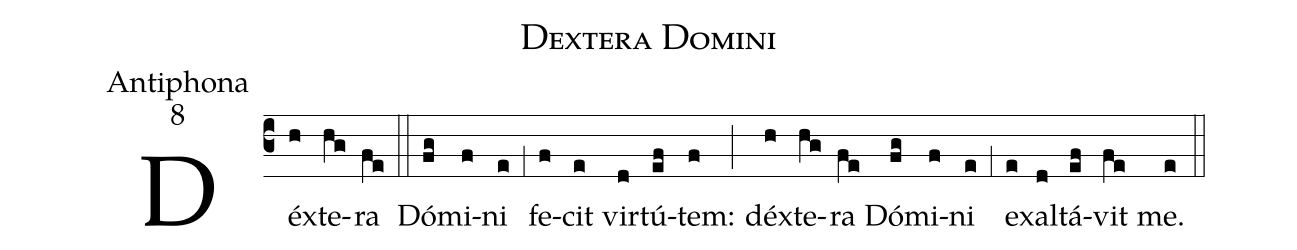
name:Dextera Domini;
office-part:Antiphona;
mode:8;
%%
(c3) Déx(h)te(hg)ra(fe) (::)
Dó(fg)mi(f)ni(e) (,1) fe(f)cit(e) vir(d)tú(ef)tem:(f) (;) déx(h)te(hg)ra(fe) Dó(fg)mi(f)ni(e) (,1) ex(e)al(d)tá(ef)vit(fe) me.(e) (::)
